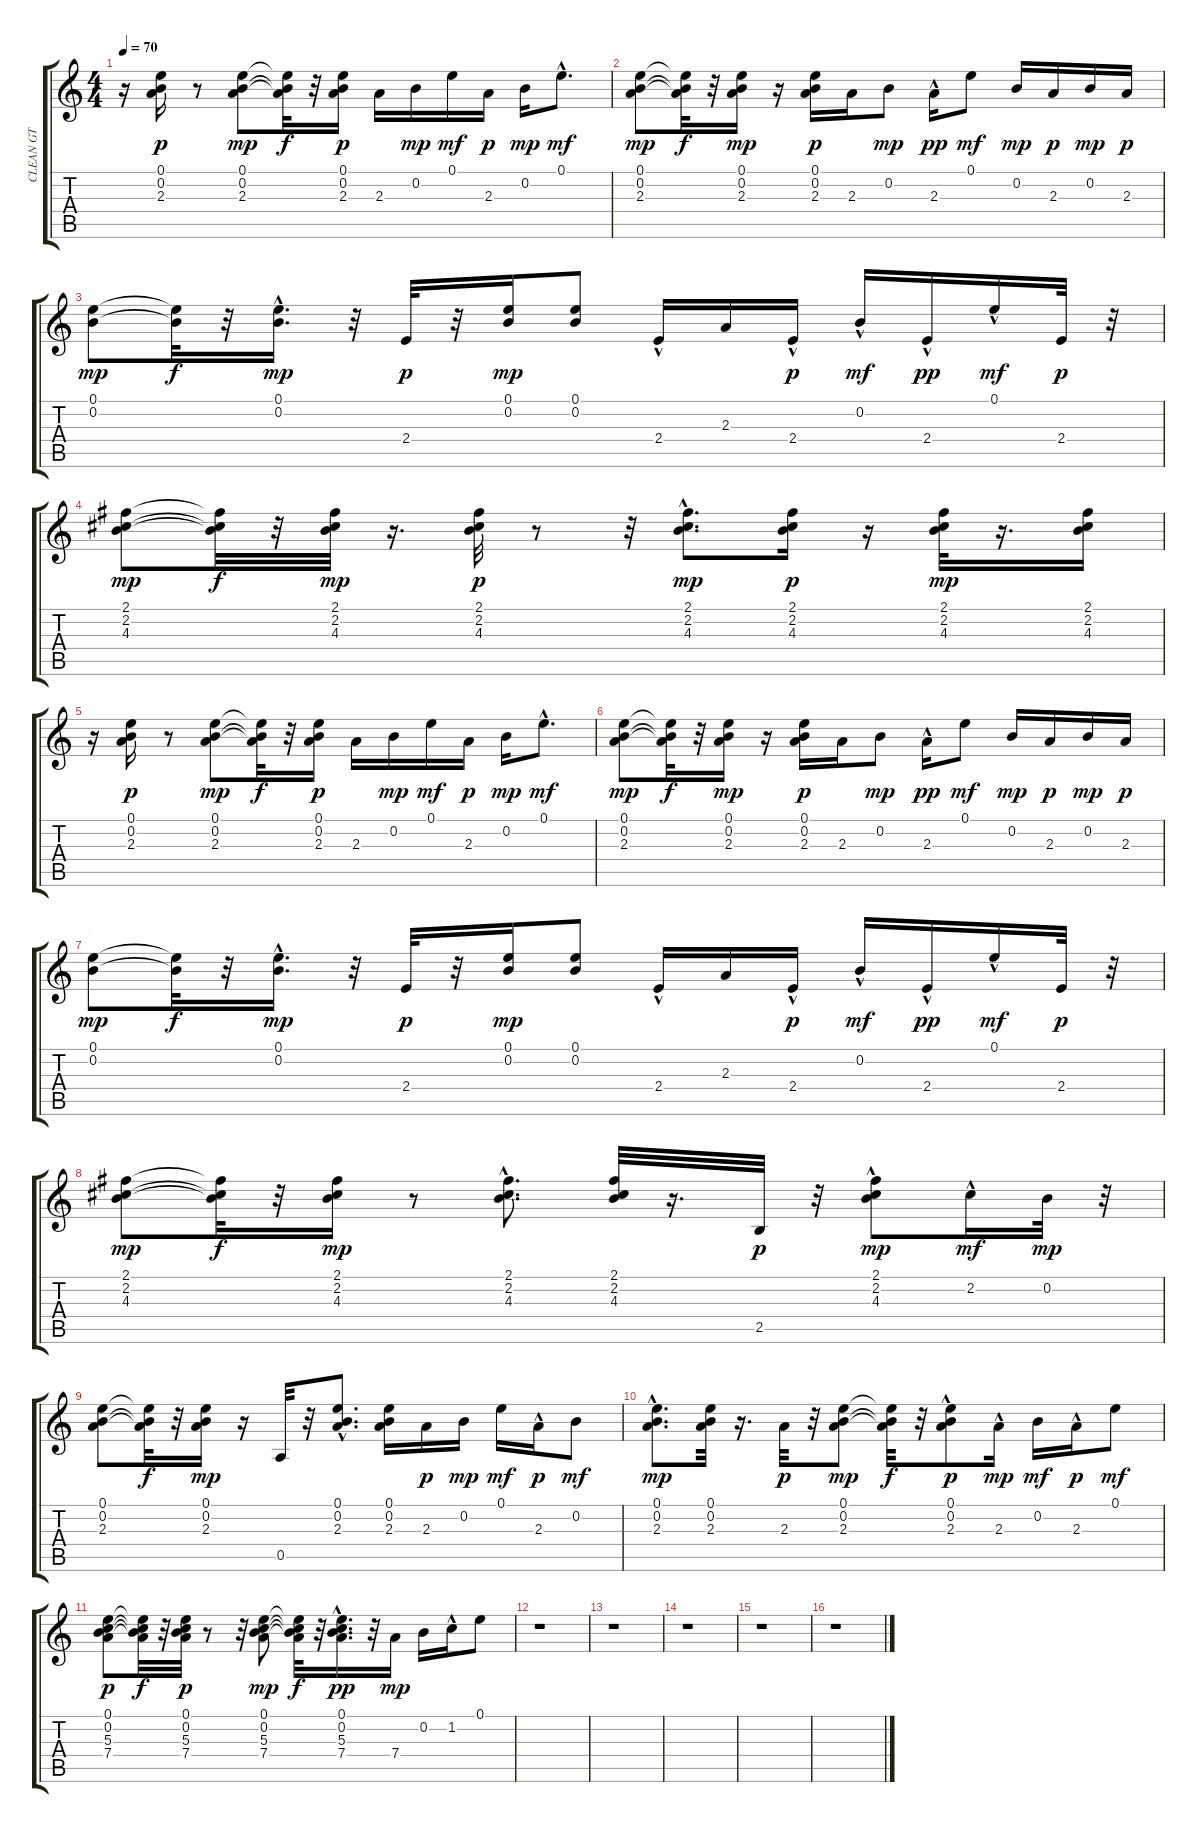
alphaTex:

\track ("CLEAN GT" "CLEAN GT") {instrument electricguitarclean}
\staff {score tabs}
\tuning (E4 B3 G3 D3 A2 E2) {hide}
\ts (4 4)
\tempo 70
\clef g2
\ks c
r.16{dy mp} (0.1 0.2 2.3).16{dy p} r.8 (0.1 0.2 2.3).8{dy mp} (0.1{t} 0.2{t} 2.3{t}).32{dy f} r.32 (0.1 0.2 2.3).16{dy p} 2.3.16 0.2.16{dy mp} 0.1.16{dy mf} 2.3.16{dy p} 0.2.16{dy mp} 0.1{hac}.8{d dy mf} |
(0.1 0.2 2.3).8{dy mp} (0.1{t} 0.2{t} 2.3{t}).32{dy f} r.32 (0.1 0.2 2.3).16{dy mp} r.16 (0.1 0.2 2.3).16{dy p} 2.3.16 0.2.8{dy mp} 2.3{hac}.16{dy pp} 0.1.8{dy mf} 0.2.16{dy mp} 2.3.16{dy p} 0.2.16{dy mp} 2.3.16{dy p} |
(0.1 0.2).8{dy mp} (0.1{t} 0.2{t}).32{dy f} r.32 (0.1{hac} 0.2).16{d dy mp} r.32 2.4.32{dy p} r.32 (0.1 0.2).16{dy mp} (0.1 0.2).8 2.4{hac}.16 2.3.16 2.4{hac}.16{dy p} 0.2{hac}.16{dy mf} 2.4{hac}.16{dy pp} 0.1{hac}.16{dy mf} 2.4.32{dy p} r.32 |
(2.1 2.2 4.3).8{dy mp} (2.1{t} 2.2{t} 4.3{t}).32{dy f} r.32 (2.1 2.2 4.3).32{dy mp} r.16{d} (2.1 2.2 4.3).32{dy p} r.8 r.32 (2.1{hac} 2.2{hac} 4.3).8{d dy mp} (2.1 2.2 4.3).16{dy p} r.16 (2.1 2.2 4.3).32{dy mp} r.16{d} (2.1 2.2 4.3).16 |
r.16 (0.1 0.2 2.3).16{dy p} r.8 (0.1 0.2 2.3).8{dy mp} (0.1{t} 0.2{t} 2.3{t}).32{dy f} r.32 (0.1 0.2 2.3).16{dy p} 2.3.16 0.2.16{dy mp} 0.1.16{dy mf} 2.3.16{dy p} 0.2.16{dy mp} 0.1{hac}.8{d dy mf} |
(0.1 0.2 2.3).8{dy mp} (0.1{t} 0.2{t} 2.3{t}).32{dy f} r.32 (0.1 0.2 2.3).16{dy mp} r.16 (0.1 0.2 2.3).16{dy p} 2.3.16 0.2.8{dy mp} 2.3{hac}.16{dy pp} 0.1.8{dy mf} 0.2.16{dy mp} 2.3.16{dy p} 0.2.16{dy mp} 2.3.16{dy p} |
(0.1 0.2).8{dy mp} (0.1{t} 0.2{t}).32{dy f} r.32 (0.1{hac} 0.2).16{d dy mp} r.32 2.4.32{dy p} r.32 (0.1 0.2).16{dy mp} (0.1 0.2).8 2.4{hac}.16 2.3.16 2.4{hac}.16{dy p} 0.2{hac}.16{dy mf} 2.4{hac}.16{dy pp} 0.1{hac}.16{dy mf} 2.4.32{dy p} r.32 |
(2.1 2.2 4.3).8{dy mp} (2.1{t} 2.2{t} 4.3{t}).32{dy f} r.32 (2.1 2.2 4.3).16{dy mp} r.8 (2.1{hac} 2.2 4.3).8{d} (2.1 2.2 4.3).32 r.16{d} 2.5.32{dy p} r.32 (2.1{hac} 2.2 4.3).8{dy mp} 2.2{hac}.16{dy mf} 0.2.32{dy mp} r.32 |
(0.1 0.2 2.3).8 (0.1{t} 0.2{t} 2.3{t}).32{dy f} r.32 (0.1 0.2 2.3).16{dy mp} r.16 0.5.32 r.32 (0.1 0.2{hac} 2.3{hac}).8{d} (0.1 0.2 2.3).16 2.3.16{dy p} 0.2.16{dy mp} 0.1.16{dy mf} 2.3{hac}.16{dy p} 0.2.8{dy mf} |
(0.1{hac} 0.2 2.3).8{d dy mp} (0.1 0.2 2.3).32 r.16{d} 2.3.32{dy p} r.32 (0.1 0.2 2.3).8{dy mp} (0.1{t} 0.2{t} 2.3{t}).32{dy f} r.32 (0.1{hac} 0.2 2.3{hac}).8{dy p} 2.3{hac}.16{dy mp} 0.2.16{dy mf} 2.3{hac}.16{dy p} 0.1.8{dy mf} |
(0.1 0.2 5.3 7.4).8{dy p} (0.1{t} 0.2{t} 5.3{t} 7.4{t}).32{dy f} r.32 (0.1 0.2 5.3 7.4).32{dy p} r.8 r.32 (0.1 0.2 5.3 7.4).8{dy mp} (0.1{t} 0.2{t} 5.3{t} 7.4{t}).32{dy f} r.32 (0.1{hac} 0.2{hac} 5.3 7.4{hac}).16{d dy pp} r.32 7.4.16{dy mp} 0.2.16 1.2{hac}.16 0.1.8 |
r.1 |
r.1 |
r.1 |
r.1 |
r.1
